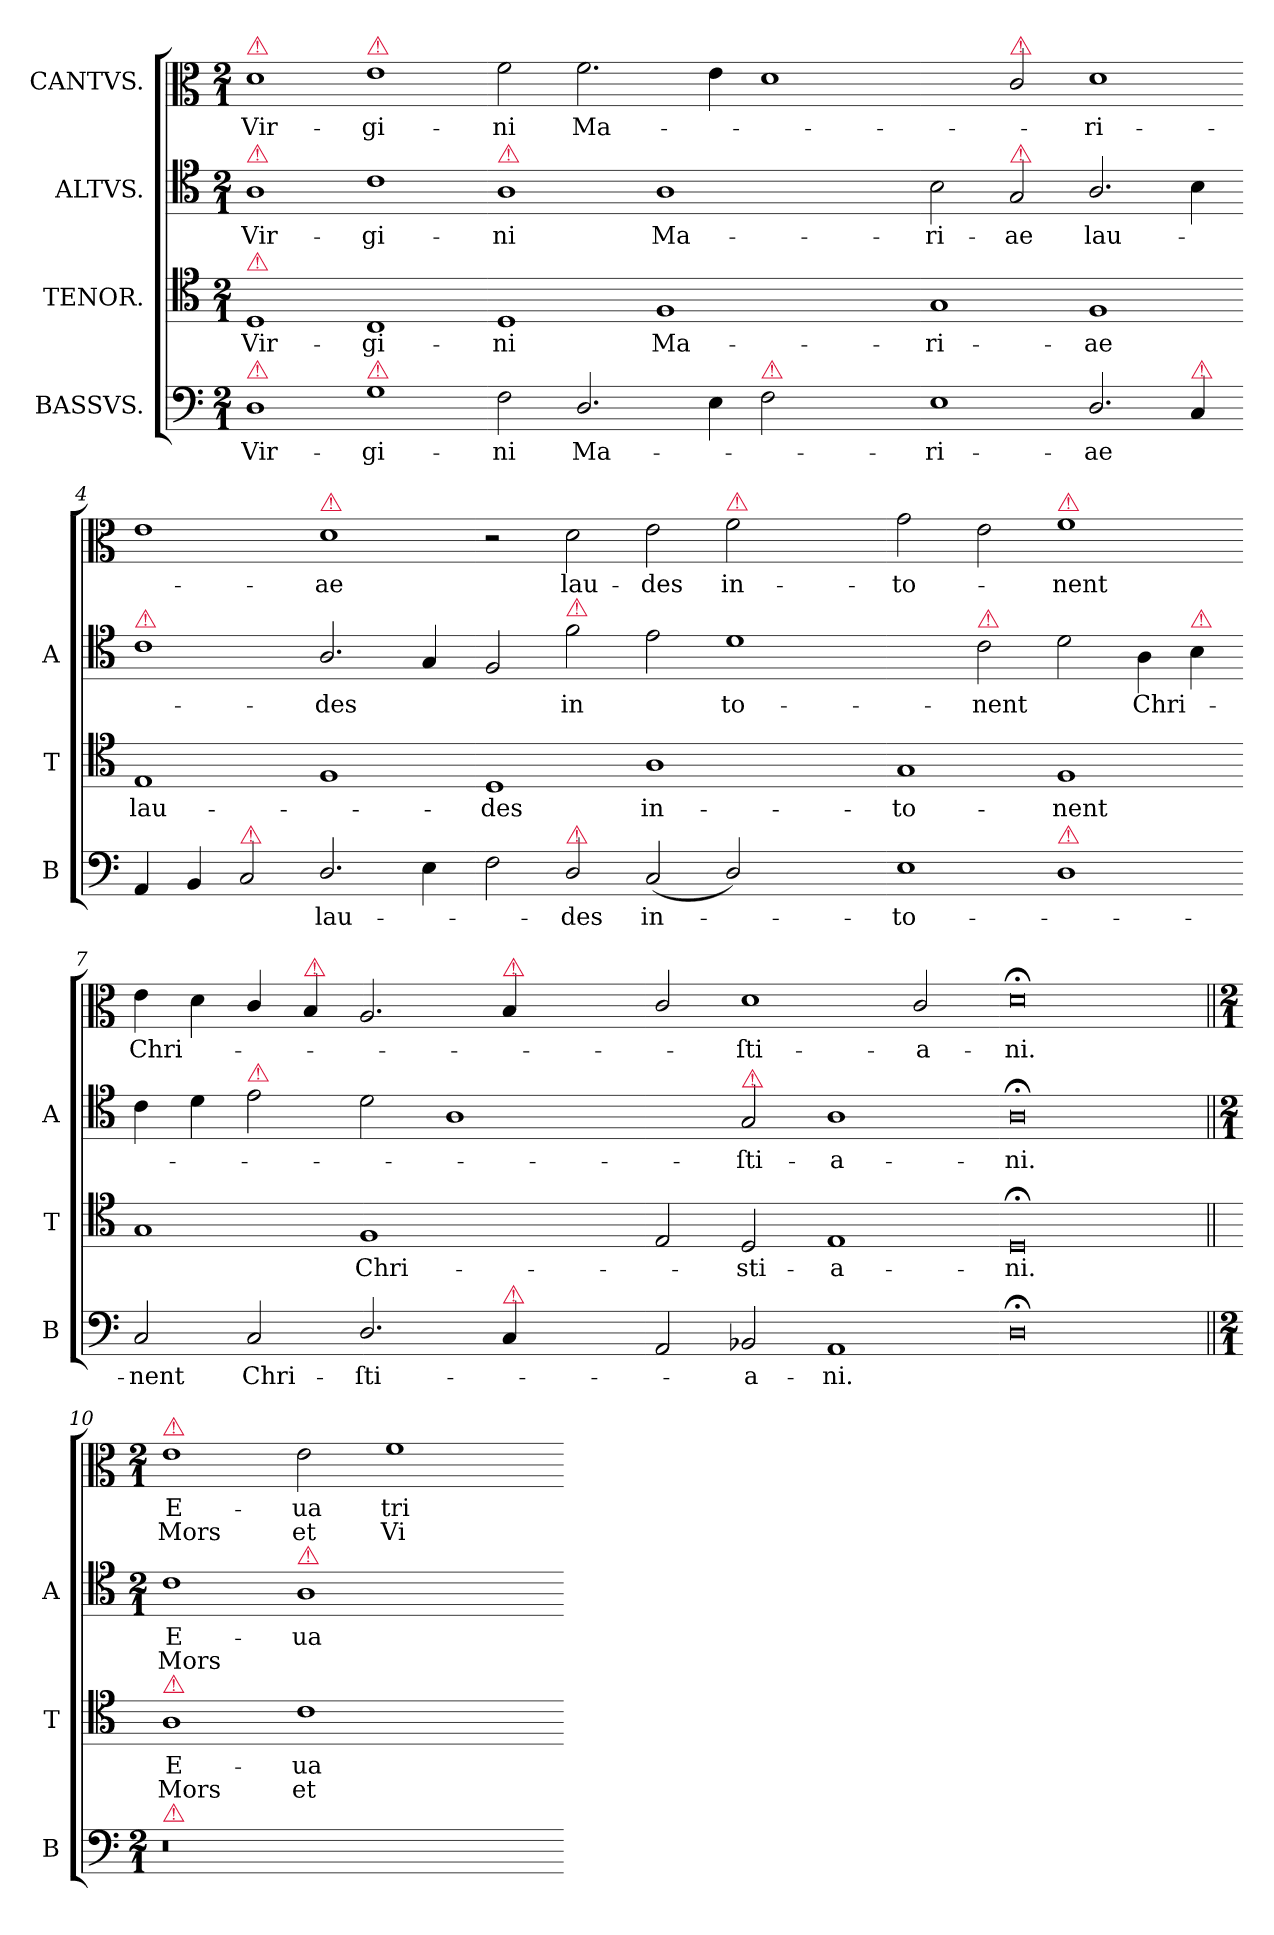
**kern	**text	**kern	**text	**text	**kern	**text	**text	**kern	**text	**text
*part4	*part4	*part3	*part3	*part3	*part2	*part2	*part2	*part1	*part1	*part1
*staff4	*staff4	*staff3	*staff3	*staff3	*staff2	*staff2	*staff2	*staff1	*staff1	*staff1
*I"BASSVS.	*	*I"TENOR.	*	*	*I"ALTVS.	*	*	*I"CANTVS.	*	*
*I'B	*	*I'T	*	*	*I'A	*	*	*	*	*
*clefF4	*	*clefC4	*	*	*clefC4	*	*	*clefC3	*	*
*k[]	*	*k[]	*	*	*k[]	*	*	*k[]	*	*
*M2/1	*	*M2/1	*	*	*M2/1	*	*	*M2/1	*	*
=1	=1	=1	=1	=1	=1	=1	=1	=1	=1	=1
!	!	!	!	!	!	!	!	!LO:TX:a:color=crimson:t=⚠	!	!
!	!	!	!	!	!LO:TX:a:color=crimson:t=⚠	!	!	!	!	!
!	!	!LO:TX:a:color=crimson:t=⚠	!	!	!	!	!	!	!	!
!LO:TX:a:color=crimson:t=⚠	!	!	!	!	!	!	!	!	!	!
1D	Vir-	1D	Vir-	.	1A	Vir-	.	1d	Vir-	.
!	!	!	!	!	!	!	!	!LO:TX:a:color=crimson:t=⚠	!	!
!LO:TX:a:color=crimson:t=⚠	!	!	!	!	!	!	!	!	!	!
1G	-gi-	1C	-gi-	.	1c	-gi-	.	1e	-gi-	.
=2-	=2-	=2-	=2-	=2-	=2-	=2-	=2-	=2-	=2-	=2-
!	!	!	!	!	!LO:TX:a:color=crimson:t=⚠	!	!	!	!	!
2F\	-ni	1D	-ni	.	1A	-ni	.	2f\	-ni	.
2.D/	Ma-	.	.	.	.	.	.	2.f\	Ma-	.
.	.	1F	Ma-	.	1A	Ma-	.	.	.	.
4E\	.	.	.	.	.	.	.	4e\	.	.
!LO:TX:a:color=crimson:t=⚠	!	!	!	!	!	!	!	!	!	!
2F\	.	.	.	.	.	.	.	1d\	.	.
2ryy	.	2ryy	.	.	2ryy	.	.	.	.	.
=3-	=3-	=3-	=3-	=3-	=3-	=3-	=3-	=3-	=3-	=3-
1E	-ri-	1G	-ri-	.	2B\	-ri-	.	2ryy	.	.
!	!	!	!	!	!	!	!	!LO:TX:a:color=crimson:t=⚠	!	!
!	!	!	!	!	!LO:TX:a:color=crimson:t=⚠	!	!	!	!	!
.	.	.	.	.	2G/	-ae	.	2c/	.	.
2.D/	-ae	1F	-ae	.	2.A/	lau-	.	1d	-ri-	.
!LO:TX:a:color=crimson:t=⚠	!	!	!	!	!	!	!	!	!	!
4C/	.	.	.	.	4B\	.	.	.	.	.
=4-	=4-	=4-	=4-	=4-	=4-	=4-	=4-	=4-	=4-	=4-
!	!	!	!	!	!LO:TX:a:color=crimson:t=⚠	!	!	!	!	!
4AA/	.	1E	lau-	.	1c	.	.	1e	.	.
4BB/	.	.	.	.	.	.	.	.	.	.
!LO:TX:a:color=crimson:t=⚠	!	!	!	!	!	!	!	!	!	!
2C/	.	.	.	.	.	.	.	.	.	.
!	!	!	!	!	!	!	!	!LO:TX:a:color=crimson:t=⚠	!	!
2.D/	lau-	1F	.	.	2.A/	-des	.	1d	-ae	.
4E\	.	.	.	.	4G/	.	.	.	.	.
=5-	=5-	=5-	=5-	=5-	=5-	=5-	=5-	=5-	=5-	=5-
2F\	.	1D	-des	.	2F/	.	.	2r	.	.
!	!	!	!	!	!LO:TX:a:color=crimson:t=⚠	!	!	!	!	!
!LO:TX:a:color=crimson:t=⚠	!	!	!	!	!	!	!	!	!	!
2D/	-des	.	.	.	2f\	in	.	2d\	lau-	.
(2C/	in-	1A	in-	.	2e\	.	.	2e\	-des	.
!	!	!	!	!	!	!	!	!LO:TX:a:color=crimson:t=⚠	!	!
2D/)	.	.	.	.	1d\	to-	.	2f\	in-	.
2ryy	.	2ryy	.	.	.	.	.	2ryy	.	.
=6-	=6-	=6-	=6-	=6-	=6-	=6-	=6-	=6-	=6-	=6-
1E	-to-	1G	-to-	.	2ryy	.	.	2g\	-to-	.
!	!	!	!	!	!LO:TX:a:color=crimson:t=⚠	!	!	!	!	!
.	.	.	.	.	2c\	-nent	.	2e\	.	.
!	!	!	!	!	!	!	!	!LO:TX:a:color=crimson:t=⚠	!	!
!LO:TX:a:color=crimson:t=⚠	!	!	!	!	!	!	!	!	!	!
1D	.	1F	-nent	.	2d\	.	.	1f	-nent	.
.	.	.	.	.	4A\	Chri-	.	.	.	.
!	!	!	!	!	!LO:TX:a:color=crimson:t=⚠	!	!	!	!	!
.	.	.	.	.	4B\	.	.	.	.	.
=7-	=7-	=7-	=7-	=7-	=7-	=7-	=7-	=7-	=7-	=7-
2C/	-nent	1G	.	.	4c\	.	.	4e\	Chri-	.
.	.	.	.	.	4d\	.	.	4d\	.	.
!	!	!	!	!	!LO:TX:a:color=crimson:t=⚠	!	!	!	!	!
2C/	Chri-	.	.	.	2e\	.	.	4c/	.	.
!	!	!	!	!	!	!	!	!LO:TX:a:color=crimson:t=⚠	!	!
.	.	.	.	.	.	.	.	4B/	.	.
2.D/	-ſti-	1F	Chri-	.	2d\	.	.	2.A/	.	.
.	.	.	.	.	1A\	.	.	.	.	.
!	!	!	!	!	!	!	!	!LO:TX:a:color=crimson:t=⚠	!	!
!LO:TX:a:color=crimson:t=⚠	!	!	!	!	!	!	!	!	!	!
4C/	.	.	.	.	.	.	.	4B/	.	.
2ryy	.	2ryy	.	.	.	.	.	2ryy	.	.
=8-	=8-	=8-	=8-	=8-	=8-	=8-	=8-	=8-	=8-	=8-
2AA/	.	2E/	.	.	2ryy	.	.	2c/	.	.
!	!	!	!	!	!LO:TX:a:color=crimson:t=⚠	!	!	!	!	!
2BB-X/	-a-	2D/	-sti-	.	2G/	-ſti-	.	1d\	-ſti-	.
1AA	-ni.	1E	-a-	.	1A	-a-	.	.	.	.
.	.	.	.	.	.	.	.	2c/	-a-	.
=9-	=9-	=9-	=9-	=9-	=9-	=9-	=9-	=9-	=9-	=9-
0D;<;	.	0D;<	-ni.	.	0A;<	-ni.	.	0d;<	-ni.	.
=10||	=10||	=10||	=10||	=10||	=10||	=10||	=10||	=10||	=10||	=10||
*M2/1	*	*	*	*	*M2/1	*	*	*M2/1	*	*
!	!	!	!	!	!	!	!	!LO:TX:a:color=crimson:t=⚠	!	!
!	!	!LO:TX:a:color=crimson:t=⚠	!	!	!	!	!	!	!	!
!LO:TX:a:color=crimson:t=⚠	!	!	!	!	!	!	!	!	!	!
0r	.	1A	E-	Mors	1c	E-	Mors	1e	E-	Mors
!	!	!	!	!	!LO:TX:a:color=crimson:t=⚠	!	!	!	!	!
.	.	1c	-ua	et	1A	-ua	.	2e\	-ua	et
.	.	.	.	.	.	.	.	1f\	tri-	Vi-
2ryy	.	2ryy	.	.	2ryy	.	.	.	.	.
=-	=-	=-	=-	=-	=-	=-	=-	=-	=-	=-
*-	*-	*-	*-	*-	*-	*-	*-	*-	*-	*-
